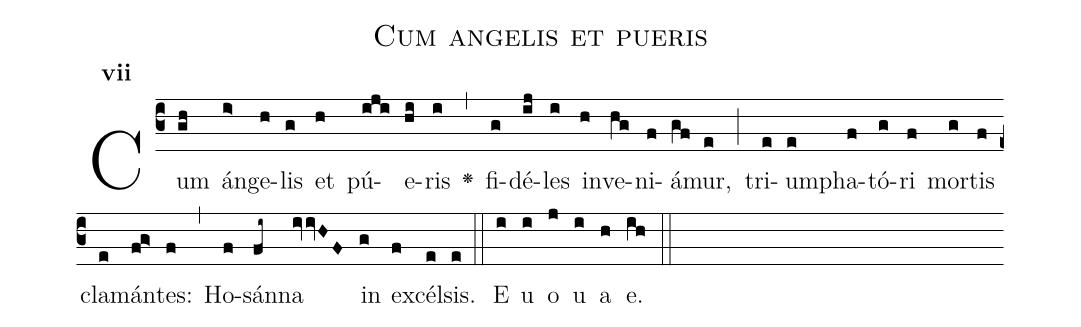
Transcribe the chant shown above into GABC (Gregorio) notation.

name:Cum angelis et pueris;
office-part:Antiphona;
mode:7;
%%
initial-style: 1;
name: Cum angelis et pueris
book: Antiphonae & Responsoria/Tomus II, p. 107;
occasion: Hebdomada Sancta Dominica in Palmis;
office-part: Laudes Ant 2;
user-notes: ;
commentary: ;
annotation: 7c2;
centering-scheme: english;
fontsize: 12;
font: OFLSortsMillGoudy;
height: 11;
width: 4.5;
%%
(c3)Cum(gh) án(i>)ge(h)lis(g) et(h) pú(iji)e(hi)ris(i) <v>\greheightstar</v>(,) fi(g)dé(ij)les(i) in(h)ve(hg)ni(f)á(gf)mur,(e) (;) tri(e)um(e)pha(f)tó(g)ri(f) mor(g)tis(f) cla(e)mán(fg>)tes:(f) (,) Ho(f)sán(fi~)na(ivvHF) in(g) ex(f)cél(e)sis.(e) (::)
E(i) u(i) o(j) u(i) a(h) e.(ih) (::)
